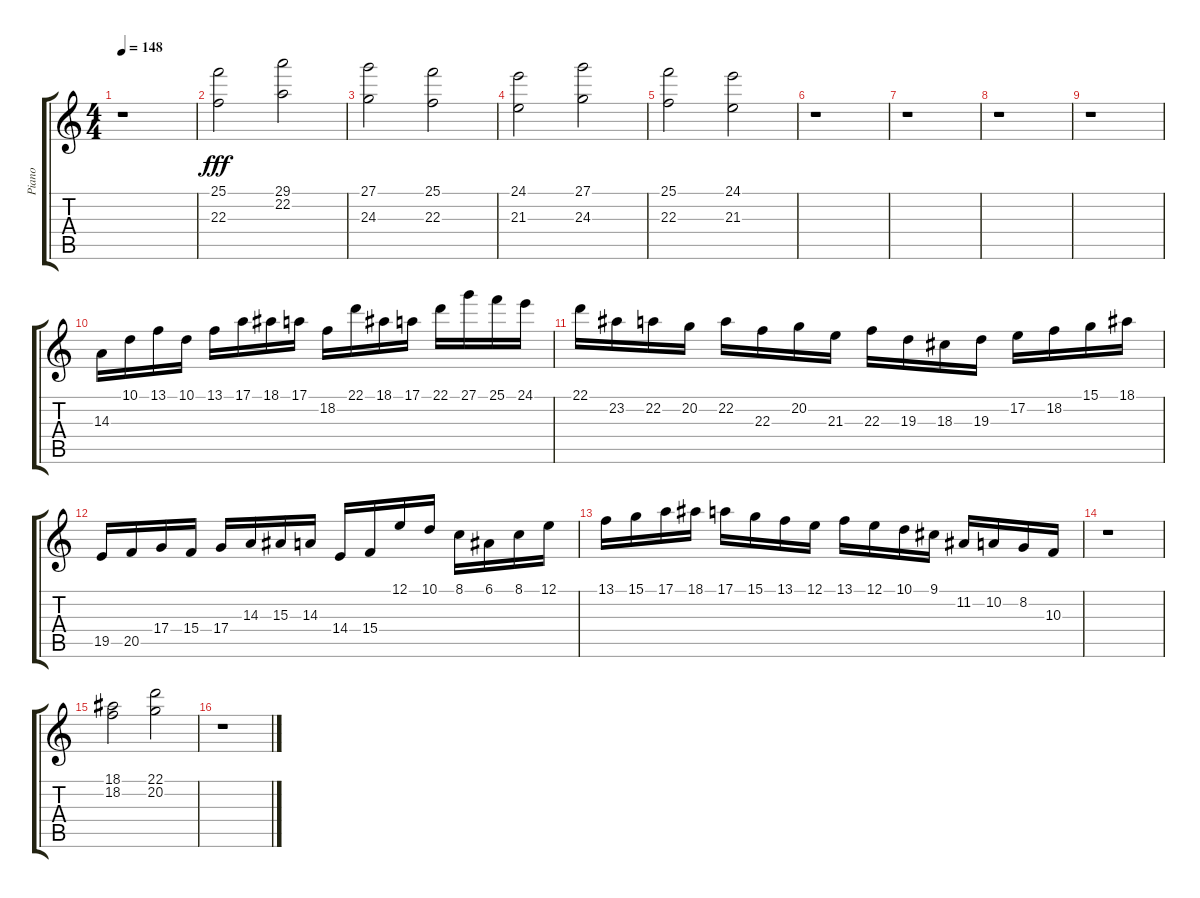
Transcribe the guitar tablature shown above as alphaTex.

\track ("Piano" "Piano") {instrument acousticgrandpiano}
\staff {score tabs}
\tuning (E4 B3 G3 D3 A2 E2) {hide}
\ts (4 4)
\tempo 148
\clef g2
\ks c
r.1{dy fff} |
(25.1 22.3).2 (29.1 22.2).2 |
(27.1 24.3).2 (25.1 22.3).2 |
(24.1 21.3).2 (27.1 24.3).2 |
(25.1 22.3).2 (24.1 21.3).2 |
r.1 |
r.1 |
r.1 |
r.1 |
14.3.16 10.1.16 13.1.16 10.1.16 13.1.16 17.1.16 18.1.16 17.1.16 18.2.16 22.1.16 18.1.16 17.1.16 22.1.16 27.1.16 25.1.16 24.1.16 |
22.1.16 23.2.16 22.2.16 20.2.16 22.2.16 22.3.16 20.2.16 21.3.16 22.3.16 19.3.16 18.3.16 19.3.16 17.2.16 18.2.16 15.1.16 18.1.16 |
19.5.16 20.5.16 17.4.16 15.4.16 17.4.16 14.3.16 15.3.16 14.3.16 14.4.16 15.4.16 12.1.16 10.1.16 8.1.16 6.1.16 8.1.16 12.1.16 |
13.1.16 15.1.16 17.1.16 18.1.16 17.1.16 15.1.16 13.1.16 12.1.16 13.1.16 12.1.16 10.1.16 9.1.16 11.2.16 10.2.16 8.2.16 10.3.16 |
r.1 |
(18.1 18.2).2 (22.1 20.2).2 |
r.1
